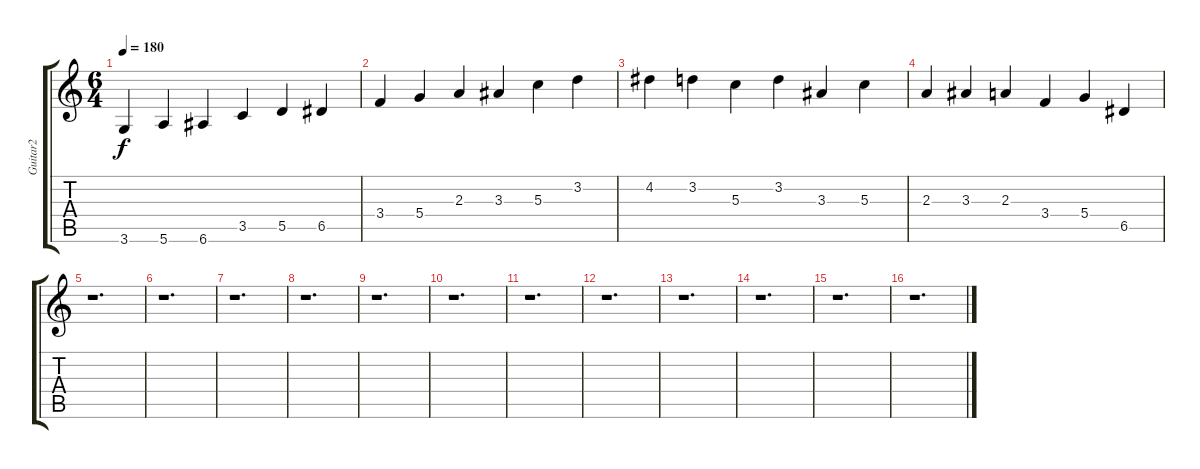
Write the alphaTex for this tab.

\track ("Guitar2" "Guitar2") {instrument acousticguitarnylon}
\staff {score tabs}
\tuning (E4 B3 G3 D3 A2 E2) {hide}
\ts (6 4)
\tempo 180
\clef g2
\ks c
3.6.4{dy f} 5.6.4 6.6.4 3.5.4 5.5.4 6.5.4 |
3.4.4 5.4.4 2.3.4 3.3.4 5.3.4 3.2.4 |
4.2.4 3.2.4 5.3.4 3.2.4 3.3.4 5.3.4 |
2.3.4 3.3.4 2.3.4 3.4.4 5.4.4 6.5.4 |
r.1{d} |
r.1{d} |
r.1{d} |
r.1{d} |
r.1{d} |
r.1{d} |
r.1{d} |
r.1{d} |
r.1{d} |
r.1{d} |
r.1{d} |
r.1{d}
